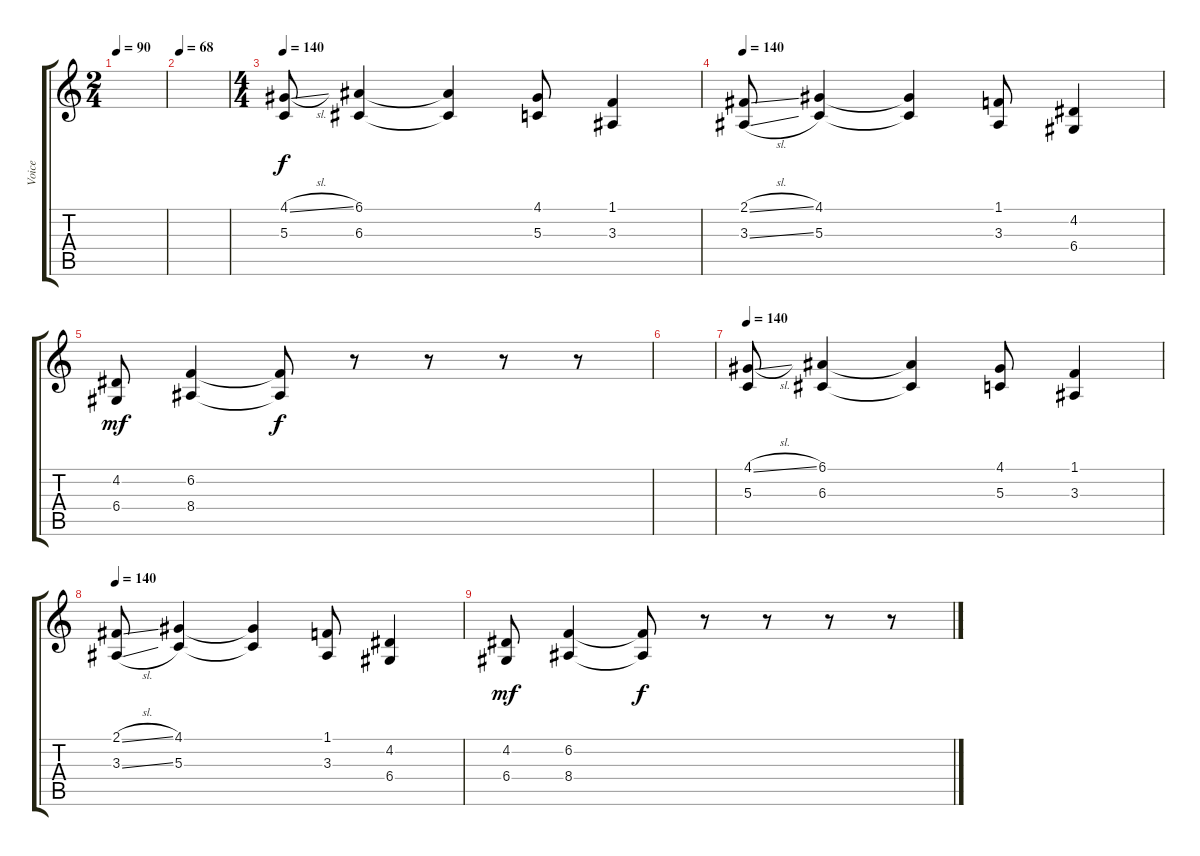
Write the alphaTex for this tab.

\track ("Voice" "Voice") {instrument synthvoice}
\staff {score tabs}
\tuning (E4 B3 G3 D3 A2 E2) {hide}
\ts (2 4)
\tempo 90
\clef g2
\ks c
|
\tempo 68
|
\ts (4 4)
\tempo 140
(4.1{sl} 5.3).8 (6.1 6.3).4 (6.1{t} 6.3{t}).4 (4.1 5.3).8 (1.1 3.3).4 |
\tempo 140
(2.1{sl} 3.3{sl}).8 (4.1 5.3).4 (4.1{t} 5.3{t}).4 (1.1 3.3).8 (4.2 6.4).4 |
(4.2 6.4).8{dy mf} (6.2 8.4).4 (6.2{t} 8.4{t}).8{dy f} r.8 r.8 r.8 r.8 |
|
\tempo 140
(4.1{sl} 5.3).8 (6.1 6.3).4 (6.1{t} 6.3{t}).4 (4.1 5.3).8 (1.1 3.3).4 |
\tempo 140
(2.1{sl} 3.3{sl}).8 (4.1 5.3).4 (4.1{t} 5.3{t}).4 (1.1 3.3).8 (4.2 6.4).4 |
(4.2 6.4).8{dy mf} (6.2 8.4).4 (6.2{t} 8.4{t}).8{dy f} r.8 r.8 r.8 r.8
